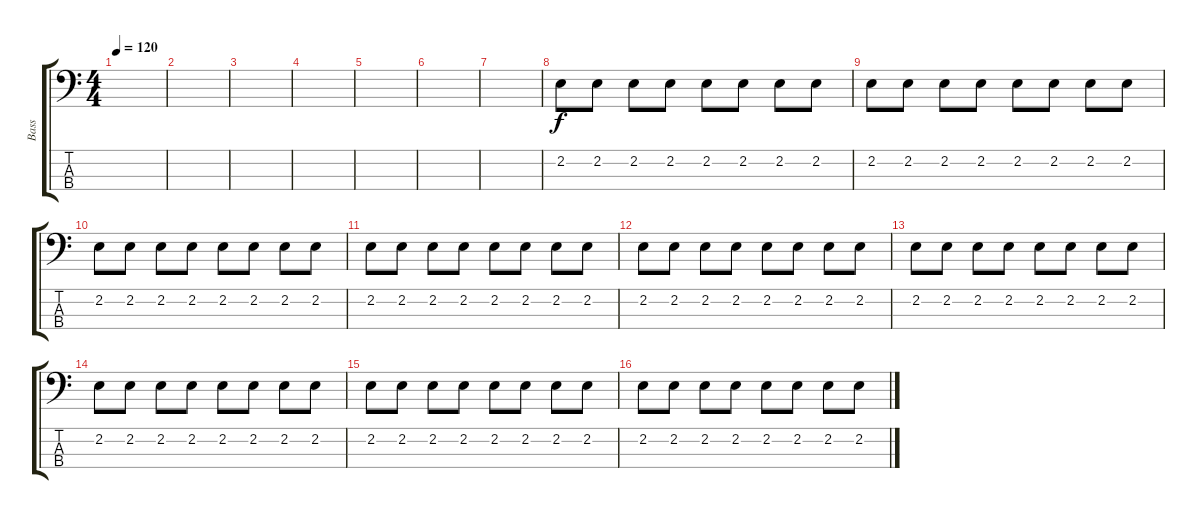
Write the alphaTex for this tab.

\track ("Bass" "Bass") {instrument electricbasspick}
\staff {score tabs}
\tuning (G2 D2 A1 E1) {hide}
\ts (4 4)
\tempo 120
\clef f4
\ks c
|
|
|
|
|
|
|
2.2.8 2.2.8 2.2.8 2.2.8 2.2.8 2.2.8 2.2.8 2.2.8 |
2.2.8 2.2.8 2.2.8 2.2.8 2.2.8 2.2.8 2.2.8 2.2.8 |
2.2.8 2.2.8 2.2.8 2.2.8 2.2.8 2.2.8 2.2.8 2.2.8 |
2.2.8 2.2.8 2.2.8 2.2.8 2.2.8 2.2.8 2.2.8 2.2.8 |
2.2.8 2.2.8 2.2.8 2.2.8 2.2.8 2.2.8 2.2.8 2.2.8 |
2.2.8 2.2.8 2.2.8 2.2.8 2.2.8 2.2.8 2.2.8 2.2.8 |
2.2.8 2.2.8 2.2.8 2.2.8 2.2.8 2.2.8 2.2.8 2.2.8 |
2.2.8 2.2.8 2.2.8 2.2.8 2.2.8 2.2.8 2.2.8 2.2.8 |
2.2.8 2.2.8 2.2.8 2.2.8 2.2.8 2.2.8 2.2.8 2.2.8
